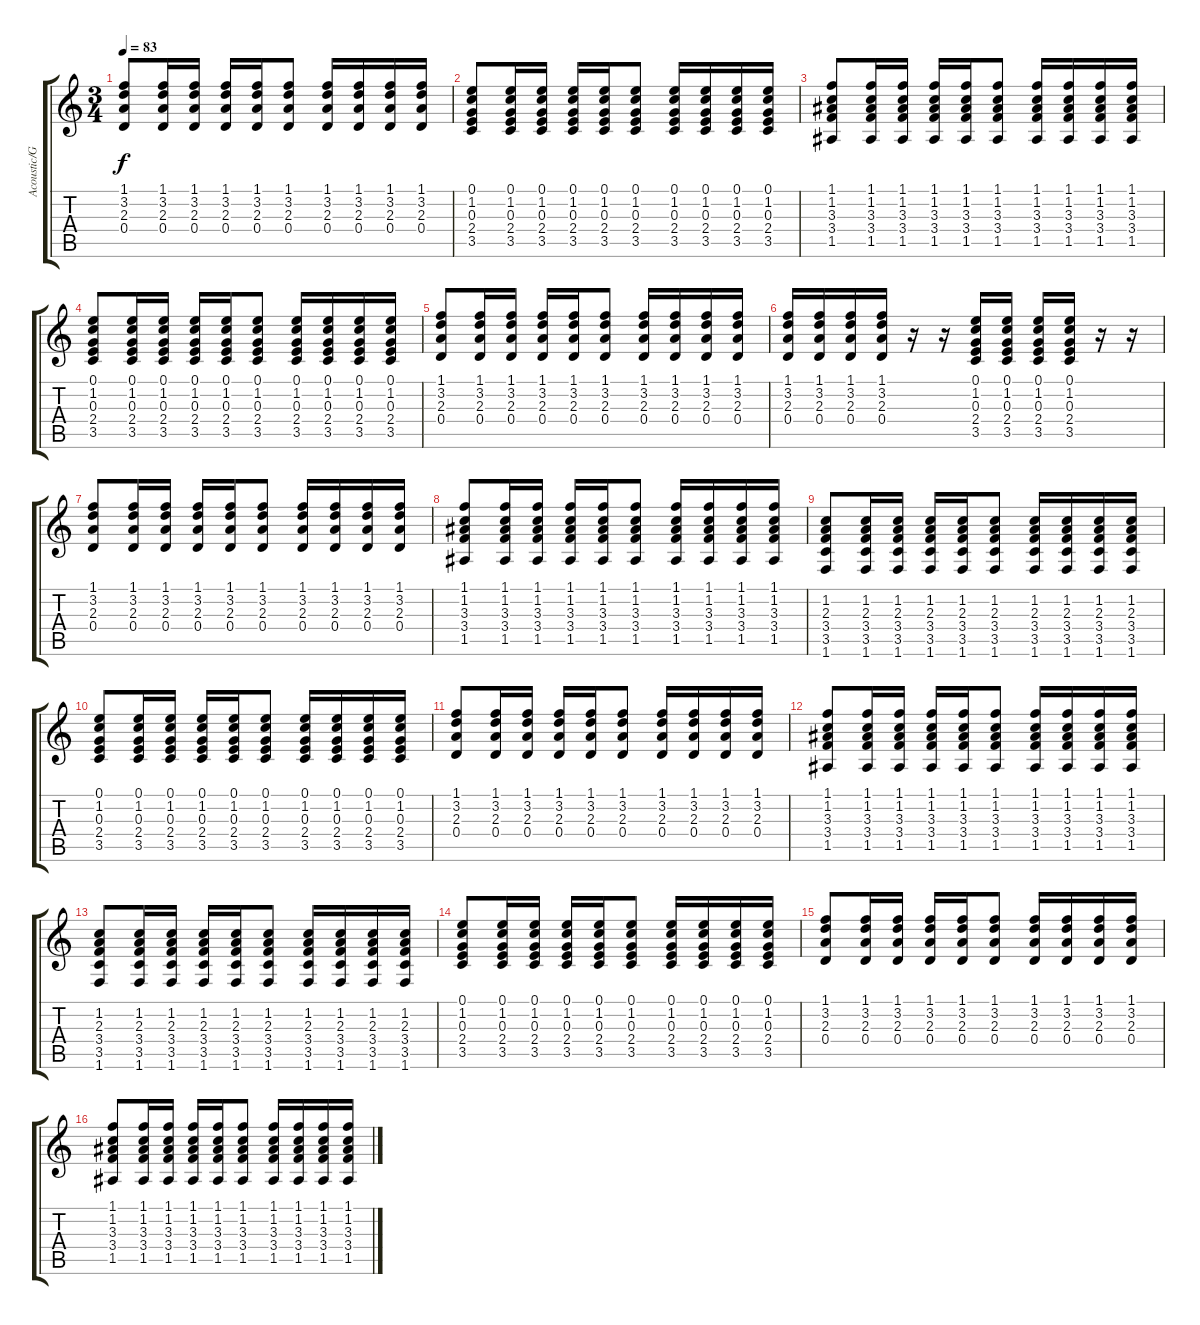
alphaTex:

\track ("Acoustic/Guitar 2" "Acoustic/G") {instrument acousticguitarnylon}
\staff {score tabs}
\tuning (E4 B3 G3 D3 A2 E2) {hide}
\ts (3 4)
\tempo 83
\clef g2
\ks c
(1.1 3.2 2.3 0.4).8{dy f} (1.1 3.2 2.3 0.4).16 (1.1 3.2 2.3 0.4).16 (1.1 3.2 2.3 0.4).16 (1.1 3.2 2.3 0.4).16 (1.1 3.2 2.3 0.4).8 (1.1 3.2 2.3 0.4).16 (1.1 3.2 2.3 0.4).16 (1.1 3.2 2.3 0.4).16 (1.1 3.2 2.3 0.4).16 |
(0.1 1.2 0.3 2.4 3.5).8 (0.1 1.2 0.3 2.4 3.5).16 (0.1 1.2 0.3 2.4 3.5).16 (0.1 1.2 0.3 2.4 3.5).16 (0.1 1.2 0.3 2.4 3.5).16 (0.1 1.2 0.3 2.4 3.5).8 (0.1 1.2 0.3 2.4 3.5).16 (0.1 1.2 0.3 2.4 3.5).16 (0.1 1.2 0.3 2.4 3.5).16 (0.1 1.2 0.3 2.4 3.5).16 |
(1.1 1.2 3.3 3.4 1.5).8 (1.1 1.2 3.3 3.4 1.5).16 (1.1 1.2 3.3 3.4 1.5).16 (1.1 1.2 3.3 3.4 1.5).16 (1.1 1.2 3.3 3.4 1.5).16 (1.1 1.2 3.3 3.4 1.5).8 (1.1 1.2 3.3 3.4 1.5).16 (1.1 1.2 3.3 3.4 1.5).16 (1.1 1.2 3.3 3.4 1.5).16 (1.1 1.2 3.3 3.4 1.5).16 |
(0.1 1.2 0.3 2.4 3.5).8 (0.1 1.2 0.3 2.4 3.5).16 (0.1 1.2 0.3 2.4 3.5).16 (0.1 1.2 0.3 2.4 3.5).16 (0.1 1.2 0.3 2.4 3.5).16 (0.1 1.2 0.3 2.4 3.5).8 (0.1 1.2 0.3 2.4 3.5).16 (0.1 1.2 0.3 2.4 3.5).16 (0.1 1.2 0.3 2.4 3.5).16 (0.1 1.2 0.3 2.4 3.5).16 |
(1.1 3.2 2.3 0.4).8 (1.1 3.2 2.3 0.4).16 (1.1 3.2 2.3 0.4).16 (1.1 3.2 2.3 0.4).16 (1.1 3.2 2.3 0.4).16 (1.1 3.2 2.3 0.4).8 (1.1 3.2 2.3 0.4).16 (1.1 3.2 2.3 0.4).16 (1.1 3.2 2.3 0.4).16 (1.1 3.2 2.3 0.4).16 |
(1.1 3.2 2.3 0.4).16 (1.1 3.2 2.3 0.4).16 (1.1 3.2 2.3 0.4).16 (1.1 3.2 2.3 0.4).16 r.16 r.16 (0.1 1.2 0.3 2.4 3.5).16 (0.1 1.2 0.3 2.4 3.5).16 (0.1 1.2 0.3 2.4 3.5).16 (0.1 1.2 0.3 2.4 3.5).16 r.16 r.16 |
(1.1 3.2 2.3 0.4).8 (1.1 3.2 2.3 0.4).16 (1.1 3.2 2.3 0.4).16 (1.1 3.2 2.3 0.4).16 (1.1 3.2 2.3 0.4).16 (1.1 3.2 2.3 0.4).8 (1.1 3.2 2.3 0.4).16 (1.1 3.2 2.3 0.4).16 (1.1 3.2 2.3 0.4).16 (1.1 3.2 2.3 0.4).16 |
(1.1 1.2 3.3 3.4 1.5).8 (1.1 1.2 3.3 3.4 1.5).16 (1.1 1.2 3.3 3.4 1.5).16 (1.1 1.2 3.3 3.4 1.5).16 (1.1 1.2 3.3 3.4 1.5).16 (1.1 1.2 3.3 3.4 1.5).8 (1.1 1.2 3.3 3.4 1.5).16 (1.1 1.2 3.3 3.4 1.5).16 (1.1 1.2 3.3 3.4 1.5).16 (1.1 1.2 3.3 3.4 1.5).16 |
(1.2 2.3 3.4 3.5 1.6).8 (1.2 2.3 3.4 3.5 1.6).16 (1.2 2.3 3.4 3.5 1.6).16 (1.2 2.3 3.4 3.5 1.6).16 (1.2 2.3 3.4 3.5 1.6).16 (1.2 2.3 3.4 3.5 1.6).8 (1.2 2.3 3.4 3.5 1.6).16 (1.2 2.3 3.4 3.5 1.6).16 (1.2 2.3 3.4 3.5 1.6).16 (1.2 2.3 3.4 3.5 1.6).16 |
(0.1 1.2 0.3 2.4 3.5).8 (0.1 1.2 0.3 2.4 3.5).16 (0.1 1.2 0.3 2.4 3.5).16 (0.1 1.2 0.3 2.4 3.5).16 (0.1 1.2 0.3 2.4 3.5).16 (0.1 1.2 0.3 2.4 3.5).8 (0.1 1.2 0.3 2.4 3.5).16 (0.1 1.2 0.3 2.4 3.5).16 (0.1 1.2 0.3 2.4 3.5).16 (0.1 1.2 0.3 2.4 3.5).16 |
(1.1 3.2 2.3 0.4).8 (1.1 3.2 2.3 0.4).16 (1.1 3.2 2.3 0.4).16 (1.1 3.2 2.3 0.4).16 (1.1 3.2 2.3 0.4).16 (1.1 3.2 2.3 0.4).8 (1.1 3.2 2.3 0.4).16 (1.1 3.2 2.3 0.4).16 (1.1 3.2 2.3 0.4).16 (1.1 3.2 2.3 0.4).16 |
(1.1 1.2 3.3 3.4 1.5).8 (1.1 1.2 3.3 3.4 1.5).16 (1.1 1.2 3.3 3.4 1.5).16 (1.1 1.2 3.3 3.4 1.5).16 (1.1 1.2 3.3 3.4 1.5).16 (1.1 1.2 3.3 3.4 1.5).8 (1.1 1.2 3.3 3.4 1.5).16 (1.1 1.2 3.3 3.4 1.5).16 (1.1 1.2 3.3 3.4 1.5).16 (1.1 1.2 3.3 3.4 1.5).16 |
(1.2 2.3 3.4 3.5 1.6).8 (1.2 2.3 3.4 3.5 1.6).16 (1.2 2.3 3.4 3.5 1.6).16 (1.2 2.3 3.4 3.5 1.6).16 (1.2 2.3 3.4 3.5 1.6).16 (1.2 2.3 3.4 3.5 1.6).8 (1.2 2.3 3.4 3.5 1.6).16 (1.2 2.3 3.4 3.5 1.6).16 (1.2 2.3 3.4 3.5 1.6).16 (1.2 2.3 3.4 3.5 1.6).16 |
(0.1 1.2 0.3 2.4 3.5).8 (0.1 1.2 0.3 2.4 3.5).16 (0.1 1.2 0.3 2.4 3.5).16 (0.1 1.2 0.3 2.4 3.5).16 (0.1 1.2 0.3 2.4 3.5).16 (0.1 1.2 0.3 2.4 3.5).8 (0.1 1.2 0.3 2.4 3.5).16 (0.1 1.2 0.3 2.4 3.5).16 (0.1 1.2 0.3 2.4 3.5).16 (0.1 1.2 0.3 2.4 3.5).16 |
(1.1 3.2 2.3 0.4).8 (1.1 3.2 2.3 0.4).16 (1.1 3.2 2.3 0.4).16 (1.1 3.2 2.3 0.4).16 (1.1 3.2 2.3 0.4).16 (1.1 3.2 2.3 0.4).8 (1.1 3.2 2.3 0.4).16 (1.1 3.2 2.3 0.4).16 (1.1 3.2 2.3 0.4).16 (1.1 3.2 2.3 0.4).16 |
(1.1 1.2 3.3 3.4 1.5).8 (1.1 1.2 3.3 3.4 1.5).16 (1.1 1.2 3.3 3.4 1.5).16 (1.1 1.2 3.3 3.4 1.5).16 (1.1 1.2 3.3 3.4 1.5).16 (1.1 1.2 3.3 3.4 1.5).8 (1.1 1.2 3.3 3.4 1.5).16 (1.1 1.2 3.3 3.4 1.5).16 (1.1 1.2 3.3 3.4 1.5).16 (1.1 1.2 3.3 3.4 1.5).16
